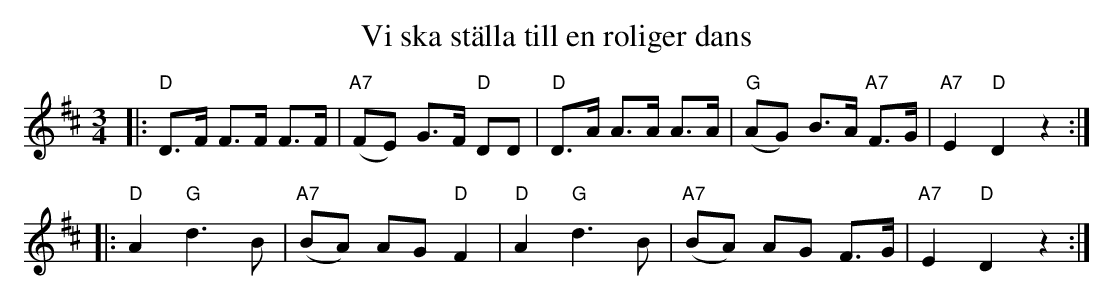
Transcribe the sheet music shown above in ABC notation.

X:1
T: Vi ska st\"alla till en roliger dans
M: 3/4
L: 1/8
K: D
|: "D"D>F F>F F>F | "A7"(FE) G>F "D"DD | "D"D>A A>A A>A | "G"(AG) B>A "A7"F>G | "A7"E2 "D"D2 z2 :|
|: "D"A2 "G"d3 B | "A7"(BA) AG "D"F2 | "D"A2 "G"d3 B | "A7"(BA) AG F>G | "A7"E2 "D"D2 z2 :|
